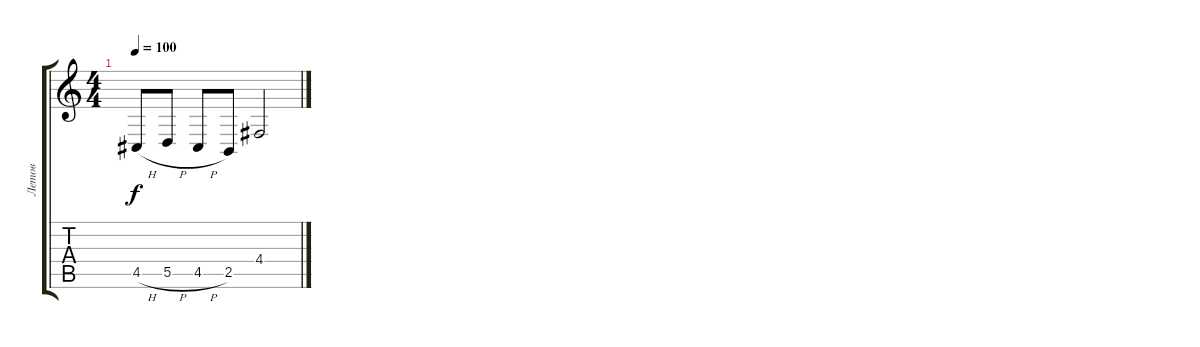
\track ("Летов" "Летов") {instrument lead6voice}
\staff {score tabs}
\tuning (E4 B3 G3 D3 A2 E2) {hide}
\ts (4 4)
\tempo 100
\clef g2
\ks c
4.5{h}.8{dy f} 5.5{h}.8 4.5{h}.8 2.5.8 4.4.2
